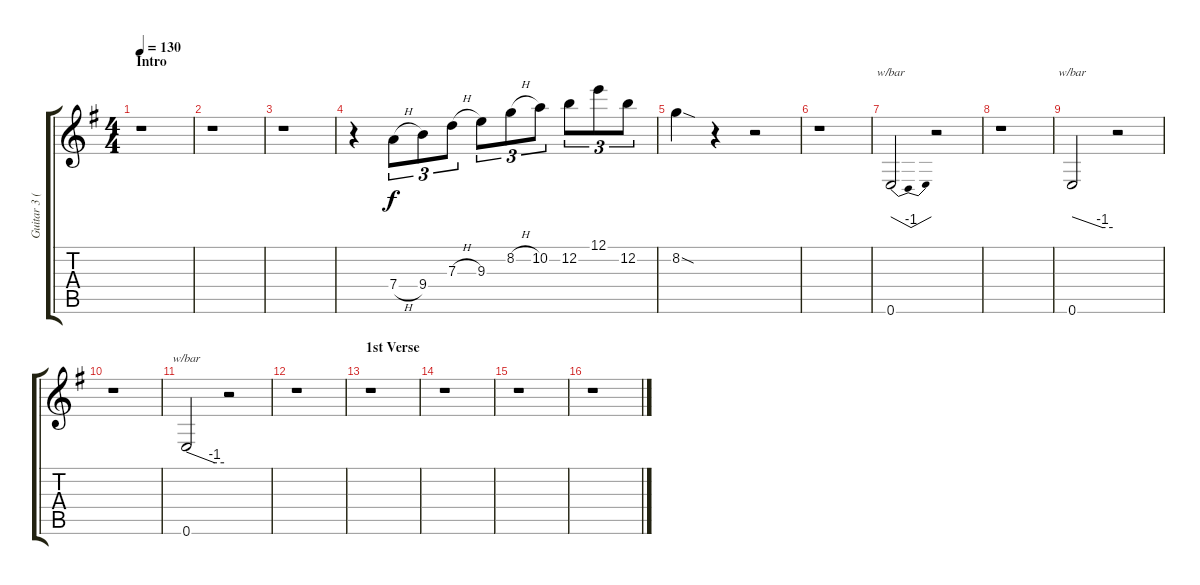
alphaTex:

\track ("Guitar 3 (Overdubs)" "Guitar 3 (") {instrument distortionguitar}
\staff {score tabs}
\tuning (E4 B3 G3 D3 A2 E2) {hide}
\ts (4 4)
\section ("" "Intro")
\tempo 130
\clef g2
\ks g
r.1{dy f instrument distortionguitar} |
r.1 |
r.1 |
r.4 7.4{h}.8{tu (3 2)} 9.4.8{tu (3 2)} 7.3{h}.8{tu (3 2)} 9.3.8{tu (3 2)} 8.2{h}.8{tu (3 2)} 10.2.8{tu (3 2)} 12.2.8{tu (3 2)} 12.1.8{tu (3 2)} 12.2.8{tu (3 2)} |
8.2{sod}.4 r.4 r.2 |
r.1 |
0.6.2{tbe (dip default 0 0 30 -4 60 0)} r.2 |
r.1 |
0.6.2{tbe (custom default 0 0 45 -4 60 -4)} r.2 |
r.1 |
0.6.2{tbe (custom default 0 0 45 -4 60 -4)} r.2 |
r.1 |
\section ("" "1st Verse")
r.1 |
r.1 |
r.1 |
r.1
